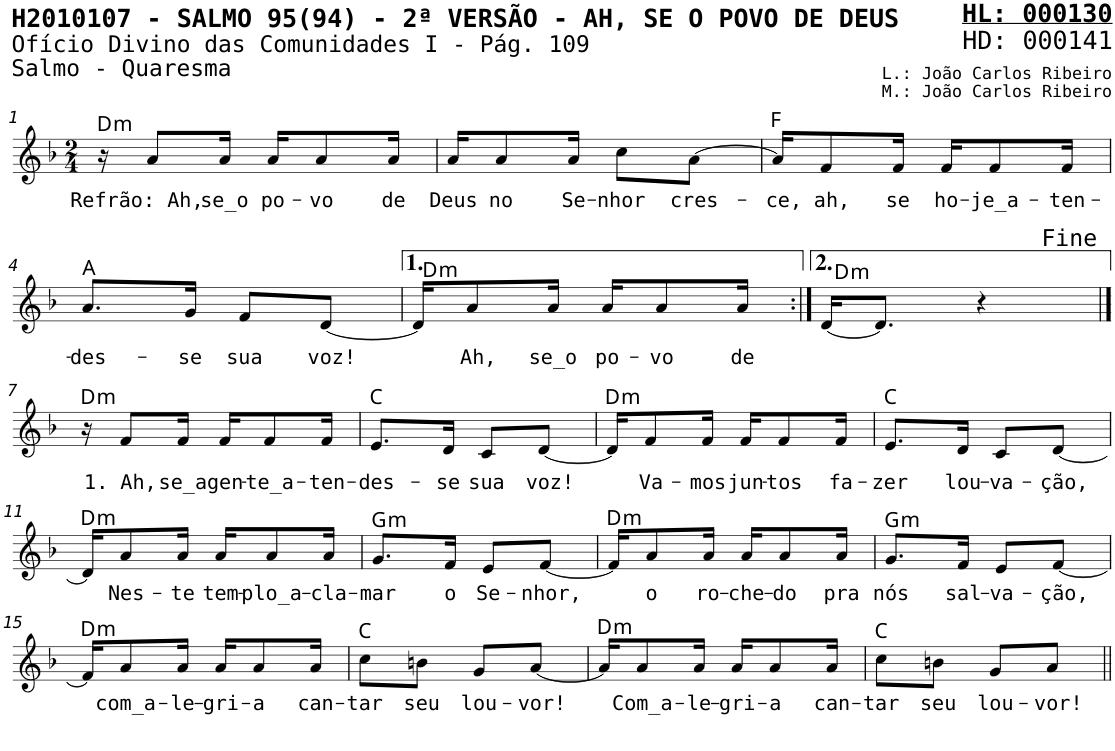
**kern	**text	**harte
*part1	*part1	*part1
*staff1	*staff1	*
*I"Voz	*	*
*I'V	*	*
*stria5	*	*
*clefG2	*	*
*k[b-]	*	*
*M2/4	*	*
=1	=1	=1
!	!	!LO:H:kt=m
16r	.	D:min
!	!LO:LY:b	!
8a/L	Refrão: Ah,	.
!	!LO:LY:b	!
16a/Jk	se_o	.
!	!LO:LY:b	!
16a/KL	po-	.
!	!LO:LY:b	!
8a/	-vo	.
!	!LO:LY:b	!
16a/Jk	de	.
=2	=2	=2
!	!LO:LY:b	!
16a/KL	Deus	.
!	!LO:LY:b	!
8a/	no	.
!	!LO:LY:b	!
16a/Jk	Se-	.
!	!LO:LY:b	!
8cc\L	-nhor	.
!	!LO:LY:b	!
[8a\J	cres-	.
=3	=3	=3
!	!LO:LY:b	!
16a/KL]	-ce,	F:maj
!	!LO:LY:b	!
8f/	ah,	.
!	!LO:LY:b	!
16f/Jk	se	.
!	!LO:LY:b	!
16f/KL	ho-	.
!	!LO:LY:b	!
8f/	-je_a-	.
!	!LO:LY:b	!
16f/Jk	-ten-	.
!!LO:LB:g=z
=4	=4	=4
!	!LO:LY:b	!
8.a/L	-des-	A:maj
!	!LO:LY:b	!
16g/Jk	-se	.
!	!LO:LY:b	!
8f/L	sua	.
!	!LO:LY:b	!
[8d/J	voz!	.
=5	=5	=5
!	!	!LO:H:kt=m
16d/KL]	.	D:min
!	!LO:LY:b	!
8a/	Ah,	.
!	!LO:LY:b	!
16a/Jk	se_o	.
!	!LO:LY:b	!
16a/KL	po-	.
!	!LO:LY:b	!
8a/	-vo	.
!	!LO:LY:b	!
16a/Jk	de	.
=6:|!	=6:|!	=6:|!
!	!	!LO:H:kt=m
[16d/KL	.	D:min
8.d/J]	.	.
4r	.	.
!!LO:LB:g=z
==7	==7	==7
!	!	!LO:H:kt=m
16r	.	D:min
!	!LO:LY:b	!
8f/L	1. Ah,	.
!	!LO:LY:b	!
16f/Jk	se_a	.
!	!LO:LY:b	!
16f/KL	gen-	.
!	!LO:LY:b	!
8f/	-te_a-	.
!	!LO:LY:b	!
16f/Jk	-ten-	.
=8	=8	=8
!	!LO:LY:b	!
8.e/L	-des-	C:maj
!	!LO:LY:b	!
16d/Jk	-se	.
!	!LO:LY:b	!
8c/L	sua	.
!	!LO:LY:b	!
[8d/J	voz!	.
=9	=9	=9
!	!	!LO:H:kt=m
16d/KL]	.	D:min
!	!LO:LY:b	!
8f/	Va-	.
!	!LO:LY:b	!
16f/Jk	-mos	.
!	!LO:LY:b	!
16f/KL	jun-	.
!	!LO:LY:b	!
8f/	-tos	.
!	!LO:LY:b	!
16f/Jk	fa-	.
=10	=10	=10
!	!LO:LY:b	!
8.e/L	-zer	C:maj
!	!LO:LY:b	!
16d/Jk	lou-	.
!	!LO:LY:b	!
8c/L	-va-	.
!	!LO:LY:b	!
[8d/J	-ção,	.
!!LO:LB:g=z
=11	=11	=11
!	!	!LO:H:kt=m
16d/KL]	.	D:min
!	!LO:LY:b	!
8a/	Nes-	.
!	!LO:LY:b	!
16a/Jk	-te	.
!	!LO:LY:b	!
16a/KL	tem-	.
!	!LO:LY:b	!
8a/	-plo_a-	.
!	!LO:LY:b	!
16a/Jk	-cla-	.
=12	=12	=12
!	!LO:LY:b	!LO:H:kt=m
8.g/L	-mar	G:min
!	!LO:LY:b	!
16f/Jk	o	.
!	!LO:LY:b	!
8e/L	Se-	.
!	!LO:LY:b	!
[8f/J	-nhor,	.
=13	=13	=13
!	!	!LO:H:kt=m
16f/KL]	.	D:min
!	!LO:LY:b	!
8a/	o	.
!	!LO:LY:b	!
16a/Jk	ro-	.
!	!LO:LY:b	!
16a/KL	-che-	.
!	!LO:LY:b	!
8a/	-do	.
!	!LO:LY:b	!
16a/Jk	pra	.
=14	=14	=14
!	!LO:LY:b	!LO:H:kt=m
8.g/L	nós	G:min
!	!LO:LY:b	!
16f/Jk	sal-	.
!	!LO:LY:b	!
8e/L	-va-	.
!	!LO:LY:b	!
[8f/J	-ção,	.
!!LO:LB:g=z
=15	=15	=15
!	!	!LO:H:kt=m
16f/KL]	.	D:min
!	!LO:LY:b	!
8a/	com_a-	.
!	!LO:LY:b	!
16a/Jk	-le-	.
!	!LO:LY:b	!
16a/KL	-gri-	.
!	!LO:LY:b	!
8a/	-a	.
!	!LO:LY:b	!
16a/Jk	can-	.
=16	=16	=16
!	!LO:LY:b	!
8cc\L	-tar	C:maj
!	!LO:LY:b	!
8bn\J	seu	.
!	!LO:LY:b	!
8g/L	lou-	.
!	!LO:LY:b	!
[8a/J	-vor!	.
=17	=17	=17
!	!	!LO:H:kt=m
16a/KL]	.	D:min
!	!LO:LY:b	!
8a/	Com_a-	.
!	!LO:LY:b	!
16a/Jk	-le-	.
!	!LO:LY:b	!
16a/KL	-gri-	.
!	!LO:LY:b	!
8a/	-a	.
!	!LO:LY:b	!
16a/Jk	can-	.
=18	=18	=18
!	!LO:LY:b	!
8cc\L	-tar	C:maj
!	!LO:LY:b	!
8bn\J	seu	.
!	!LO:LY:b	!
8g/L	lou-	.
!	!LO:LY:b	!
8a/J	-vor!	.
=||	=||	=||
*-	*-	*-
